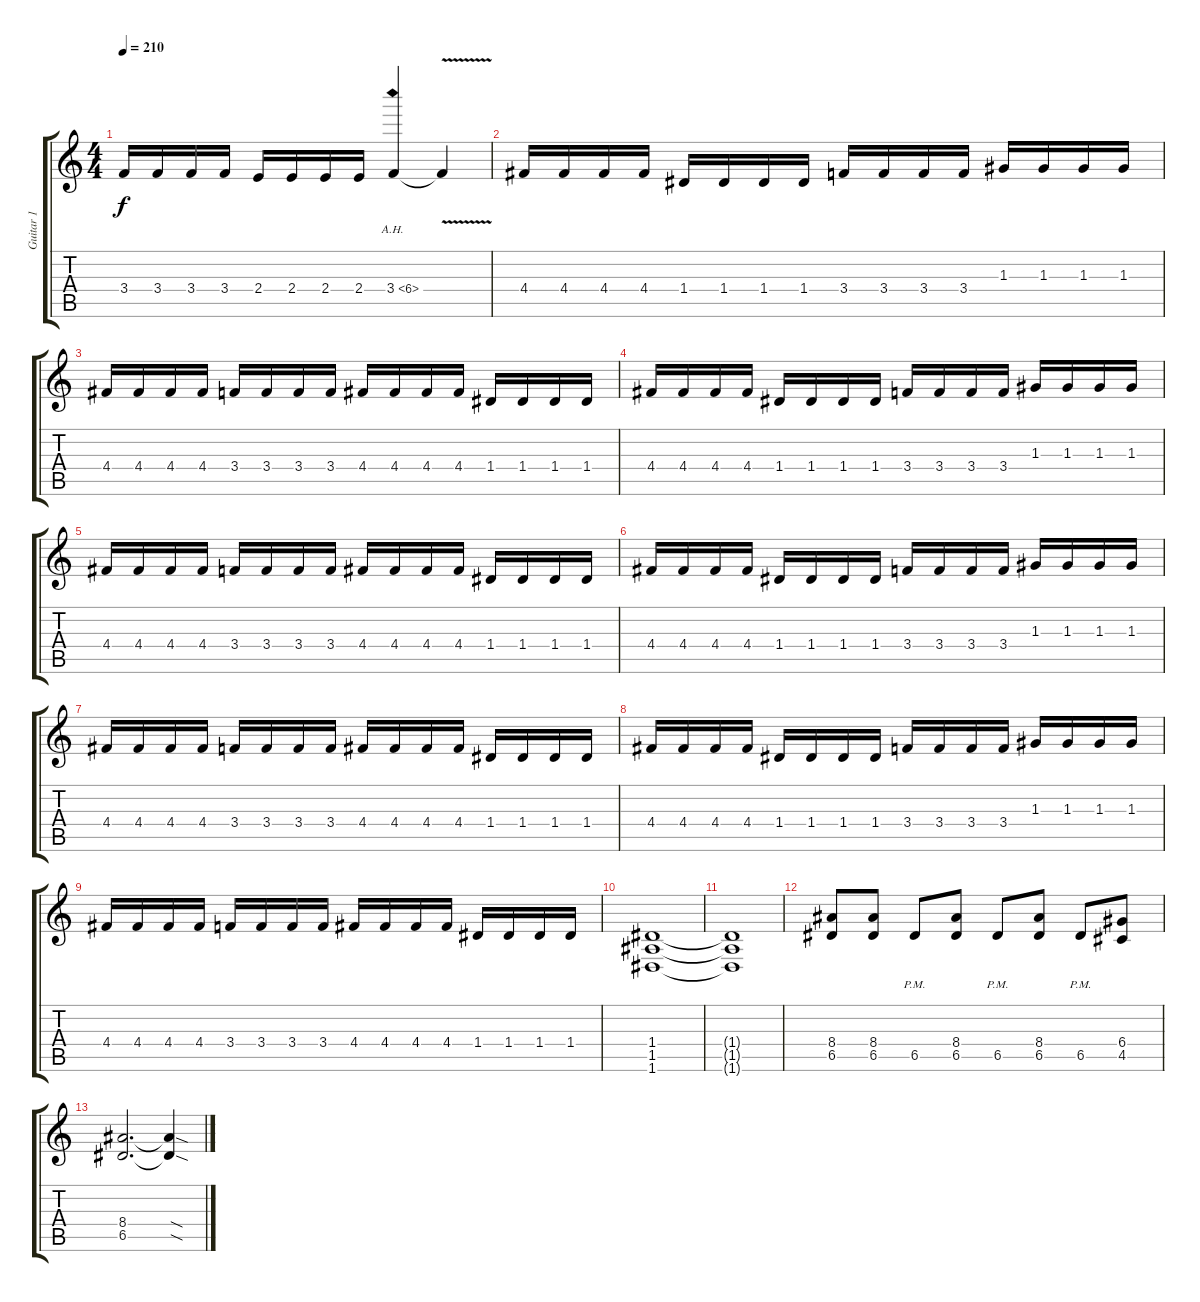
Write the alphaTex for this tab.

\track ("Guitar 1" "Guitar 1") {instrument overdrivenguitar}
\staff {score tabs}
\tuning (E4 B3 G3 D3 A2 D2) {hide}
\ts (4 4)
\tempo 210
\clef g2
\ks c
3.4.16{dy f} 3.4.16 3.4.16 3.4.16 2.4.16 2.4.16 2.4.16 2.4.16 3.4{ah 3}.4{instrument guitarharmonics} 3.4{v t}.4 |
4.4.16{instrument overdrivenguitar} 4.4.16 4.4.16 4.4.16 1.4.16 1.4.16 1.4.16 1.4.16 3.4.16 3.4.16 3.4.16 3.4.16 1.3.16 1.3.16 1.3.16 1.3.16 |
4.4.16 4.4.16 4.4.16 4.4.16 3.4.16 3.4.16 3.4.16 3.4.16 4.4.16 4.4.16 4.4.16 4.4.16 1.4.16 1.4.16 1.4.16 1.4.16 |
4.4.16 4.4.16 4.4.16 4.4.16 1.4.16 1.4.16 1.4.16 1.4.16 3.4.16 3.4.16 3.4.16 3.4.16 1.3.16 1.3.16 1.3.16 1.3.16 |
4.4.16 4.4.16 4.4.16 4.4.16 3.4.16 3.4.16 3.4.16 3.4.16 4.4.16 4.4.16 4.4.16 4.4.16 1.4.16 1.4.16 1.4.16 1.4.16 |
4.4.16 4.4.16 4.4.16 4.4.16 1.4.16 1.4.16 1.4.16 1.4.16 3.4.16 3.4.16 3.4.16 3.4.16 1.3.16 1.3.16 1.3.16 1.3.16 |
4.4.16 4.4.16 4.4.16 4.4.16 3.4.16 3.4.16 3.4.16 3.4.16 4.4.16 4.4.16 4.4.16 4.4.16 1.4.16 1.4.16 1.4.16 1.4.16 |
4.4.16 4.4.16 4.4.16 4.4.16 1.4.16 1.4.16 1.4.16 1.4.16 3.4.16 3.4.16 3.4.16 3.4.16 1.3.16 1.3.16 1.3.16 1.3.16 |
4.4.16 4.4.16 4.4.16 4.4.16 3.4.16 3.4.16 3.4.16 3.4.16 4.4.16 4.4.16 4.4.16 4.4.16 1.4.16 1.4.16 1.4.16 1.4.16 |
(1.4 1.5 1.6).1 |
(1.4{t} 1.5{t} 1.6{t}).1 |
(8.4 6.5).8 (8.4 6.5).8 6.5{pm}.8 (8.4 6.5).8 6.5{pm}.8 (8.4 6.5).8 6.5{pm}.8 (6.4 4.5).8 |
(8.4 6.5).2{d} (8.4{sod t} 6.5{sod t}).4
